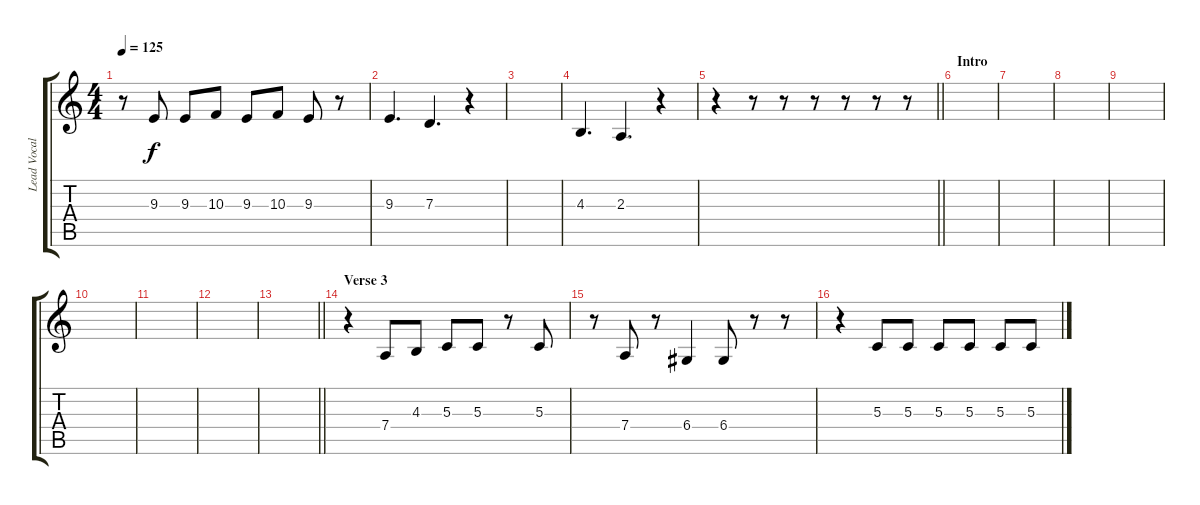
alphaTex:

\track ("Lead Vocals (Anthony Kiedis)" "Lead Vocal") {instrument oboe}
\staff {score tabs}
\tuning (E4 B3 G3 D3 A2 E2) {hide}
\ts (4 4)
\tempo 125
\clef g2
\ks c
r.8{dy f} 9.3.8 9.3.8 10.3.8 9.3.8 10.3.8 9.3.8 r.8 |
9.3.4{d} 7.3.4{d} r.4 |
|
4.3.4{d} 2.3.4{d} r.4 |
\barLineRight lightlight
r.4 r.8 r.8 r.8 r.8 r.8 r.8 |
\section ("" "Intro")
|
|
|
|
|
|
|
\barLineRight lightlight
|
\section ("" "Verse 3")
r.4 7.4.8 4.3.8 5.3.8 5.3.8 r.8 5.3.8 |
r.8 7.4.8 r.8 6.4.4 6.4.8 r.8 r.8 |
r.4 5.3.8 5.3.8 5.3.8 5.3.8 5.3.8 5.3.8
